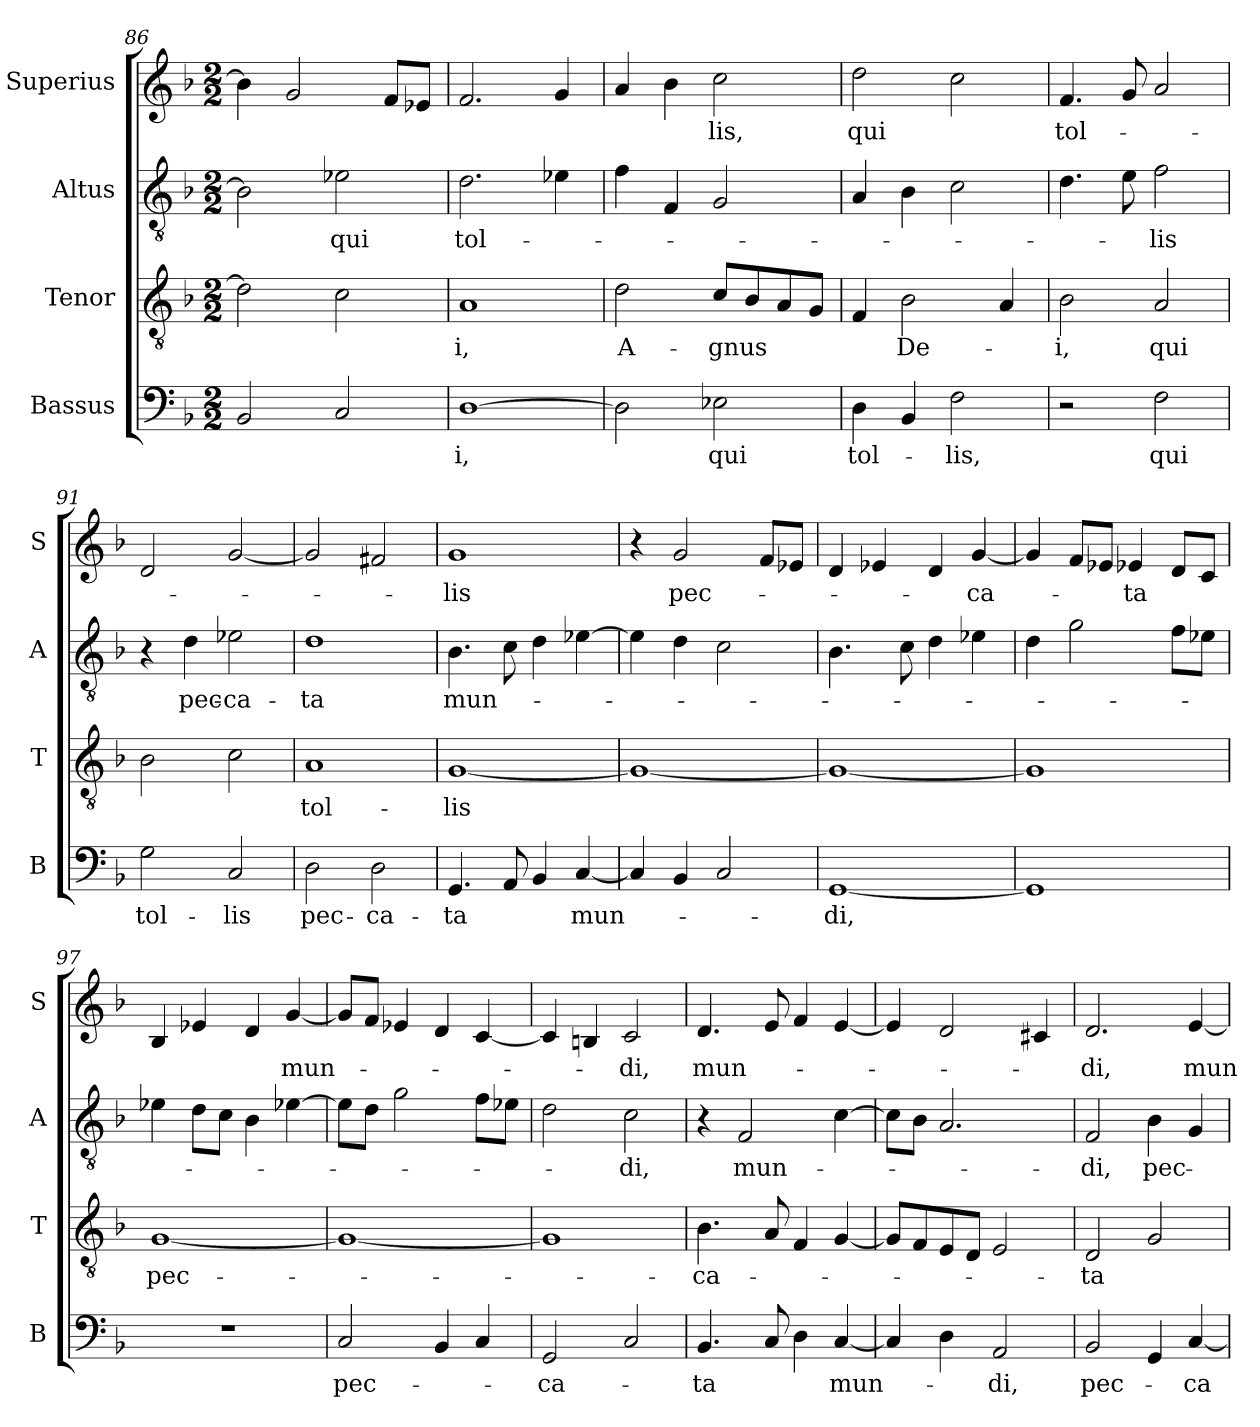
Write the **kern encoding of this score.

**kern	**text	**kern	**text	**kern	**text	**kern	**text
*part4	*part4	*part3	*part3	*part2	*part2	*part1	*part1
*staff4	*staff4	*staff3	*staff3	*staff2	*staff2	*staff1	*staff1
*I"Bassus	*	*I"Tenor	*	*I"Altus	*	*I"Superius	*
*I'B	*	*I'T	*	*I'A	*	*I'S	*
*clefF4	*	*clefGv2	*	*clefGv2	*	*clefG2	*
*k[b-]	*	*k[b-]	*	*k[b-]	*	*k[b-]	*
*M2/2	*	*M2/2	*	*M2/2	*	*M2/2	*
=86	=86	=86	=86	=86	=86	=86	=86
2BB-	.	2d]	.	2B-]	.	4b-]	.
.	.	.	.	.	.	2g	.
2C	.	2c	.	2e-X	qui	.	.
.	.	.	.	.	.	8fL	.
.	.	.	.	.	.	8e-iJ	.
=87	=87	=87	=87	=87	=87	=87	=87
[1D	-i,	1A	-i,	2.d	tol-	2.f	.
.	.	.	.	4e-X	.	4g	.
=88	=88	=88	=88	=88	=88	=88	=88
!	!	!	!LO:LY:i	!	!	!	!
2D]	.	2d	A-	4f	.	4a	.
.	.	.	.	4F	.	4b-	.
!	!LO:LY:i	!	!LO:LY:i	!	!	!	!
2E-X	qui	8cL	-gnus	2G	.	2cc	-lis,
.	.	8B-	.	.	.	.	.
.	.	8A	.	.	.	.	.
.	.	8GJ	.	.	.	.	.
=89	=89	=89	=89	=89	=89	=89	=89
!	!LO:LY:i	!	!	!	!	!	!LO:LY:i
4D	tol-	4F	.	4A	.	2dd	qui
!	!	!	!LO:LY:i	!	!	!	!
4BB-	.	2B-	De-	4B-	.	.	.
!	!LO:LY:i	!	!	!	!	!	!
2F	-lis,	.	.	2c	.	2cc	.
.	.	4A	.	.	.	.	.
=90	=90	=90	=90	=90	=90	=90	=90
!	!	!	!LO:LY:i	!	!	!	!LO:LY:i
2r	.	2B-	-i,	4.d	.	4.f	tol-
.	.	.	.	8e	.	8g	.
2F	qui	2A	qui	2f	-lis	2a	.
=91	=91	=91	=91	=91	=91	=91	=91
2G	tol-	2B-	.	4r	.	2d	.
.	.	.	.	4d	pec-	.	.
2C	-lis	2c	.	2e-X	-ca-	[2g	.
=92	=92	=92	=92	=92	=92	=92	=92
!	!LO:LY:i	!	!	!	!	!	!
2D	pec-	1A	tol-	1d	-ta	2g]	.
!	!LO:LY:i	!	!	!	!	!	!
2D	-ca-	.	.	.	.	2f#X	.
=93	=93	=93	=93	=93	=93	=93	=93
!	!LO:LY:i	!	!	!	!LO:LY:i	!	!LO:LY:i
4.GG	-ta	[1G	-lis	4.B-	mun-	1g	-lis
8AA	.	.	.	8c	.	.	.
4BB-	.	.	.	4d	.	.	.
!	!LO:LY:i	!	!	!	!	!	!
[4C	mun-	.	.	[4e-X	.	.	.
=94	=94	=94	=94	=94	=94	=94	=94
4C]	.	1G_	.	4e-]	.	4r	.
4BB-	.	.	.	4d	.	2g	pec-
2C	.	.	.	2c	.	.	.
.	.	.	.	.	.	8fL	.
.	.	.	.	.	.	8e-XJ	.
=95	=95	=95	=95	=95	=95	=95	=95
!	!LO:LY:i	!	!	!	!	!	!
[1GG	-di,	1G_	.	4.B-	.	4d	.
.	.	.	.	.	.	4e-X	.
.	.	.	.	8c	.	.	.
.	.	.	.	4d	.	4d	.
.	.	.	.	4e-X	.	[4g	-ca-
=96	=96	=96	=96	=96	=96	=96	=96
1GG]	.	1G]	.	4d	.	4g]	.
.	.	.	.	2g	.	8fL	.
.	.	.	.	.	.	8e-XJ	.
.	.	.	.	.	.	4e-X	-ta
.	.	.	.	8fL	.	8dL	.
.	.	.	.	8e-XJ	.	8cJ	.
=97	=97	=97	=97	=97	=97	=97	=97
1r	.	[1G	pec-	4e-X	.	4B-	.
.	.	.	.	8dL	.	4e-X	.
.	.	.	.	8cJ	.	.	.
.	.	.	.	4B-	.	4d	.
!	!	!	!	!	!	!	!LO:LY:i
.	.	.	.	[4e-X	.	[4g	mun-
=98	=98	=98	=98	=98	=98	=98	=98
2C	pec-	1G_	.	8e-L]	.	8gL]	.
.	.	.	.	8dJ	.	8fJ	.
.	.	.	.	2g	.	4e-X	.
4BB-	.	.	.	.	.	4d	.
4C	.	.	.	8fL	.	[4c	.
.	.	.	.	8e-XJ	.	.	.
=99	=99	=99	=99	=99	=99	=99	=99
2GG	-ca-	1G]	.	2d	.	4c]	.
.	.	.	.	.	.	4Bn	.
!	!	!	!	!	!LO:LY:i	!	!LO:LY:i
2C	.	.	.	2c	-di,	2c	-di,
=100	=100	=100	=100	=100	=100	=100	=100
4.BB-	-ta	4.B-	-ca-	4r	.	4.d	mun-
.	.	.	.	2F	mun-	.	.
8C	.	8A	.	.	.	8e	.
4D	.	4F	.	.	.	4f	.
!	!LO:LY:i	!	!	!	!	!	!
[4C	mun-	[4G	.	[4c	.	[4e	.
=101	=101	=101	=101	=101	=101	=101	=101
4C]	.	8GL]	.	8cL]	.	4e]	.
.	.	8F	.	8B-J	.	.	.
4D	.	8E	.	2.A	.	2d	.
.	.	8DJ	.	.	.	.	.
!	!LO:LY:i	!	!	!	!	!	!
2AA	-di,	2E	.	.	.	.	.
.	.	.	.	.	.	4c#X	.
=102	=102	=102	=102	=102	=102	=102	=102
!	!LO:LY:i	!	!	!	!	!	!
2BB-	pec-	2D	-ta	2F	-di,	2.d	-di,
!	!	!	!	!	!LO:LY:i	!	!
4GG	.	2G	.	4B-	pec-	.	.
!	!LO:LY:i	!	!	!	!	!	!LO:LY:i
[4C	-ca-	.	.	4G	.	[4e	mun-
=	=	=	=	=	=	=	=
*-	*-	*-	*-	*-	*-	*-	*-
